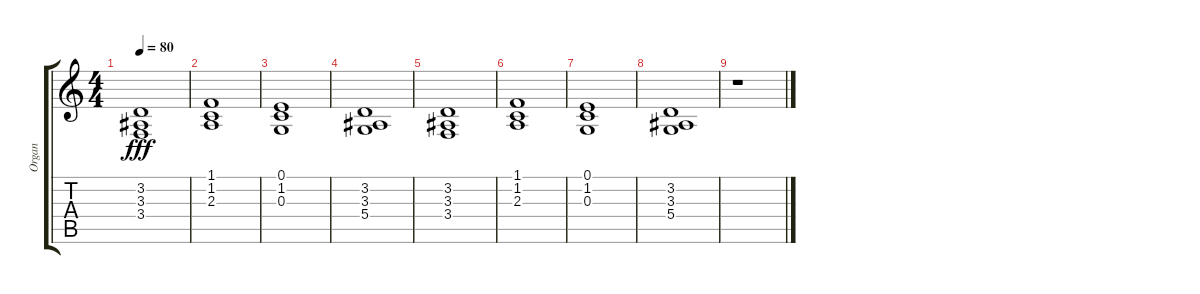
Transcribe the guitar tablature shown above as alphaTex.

\track ("Organ" "Organ") {instrument drawbarorgan}
\staff {score tabs}
\tuning (E4 B3 G3 D3 A2 E2) {hide}
\ts (4 4)
\tempo 80
\clef g2
\ks c
(3.2 3.3 3.4).1{dy fff} |
(1.1 1.2 2.3).1 |
(0.1 1.2 0.3).1{volume 9} |
(3.2 3.3 5.4).1{volume 7} |
(3.2 3.3 3.4).1{volume 6} |
(1.1 1.2 2.3).1{volume 4} |
(0.1 1.2 0.3).1{volume 3} |
(3.2 3.3 5.4).1{volume 2} |
r.1
